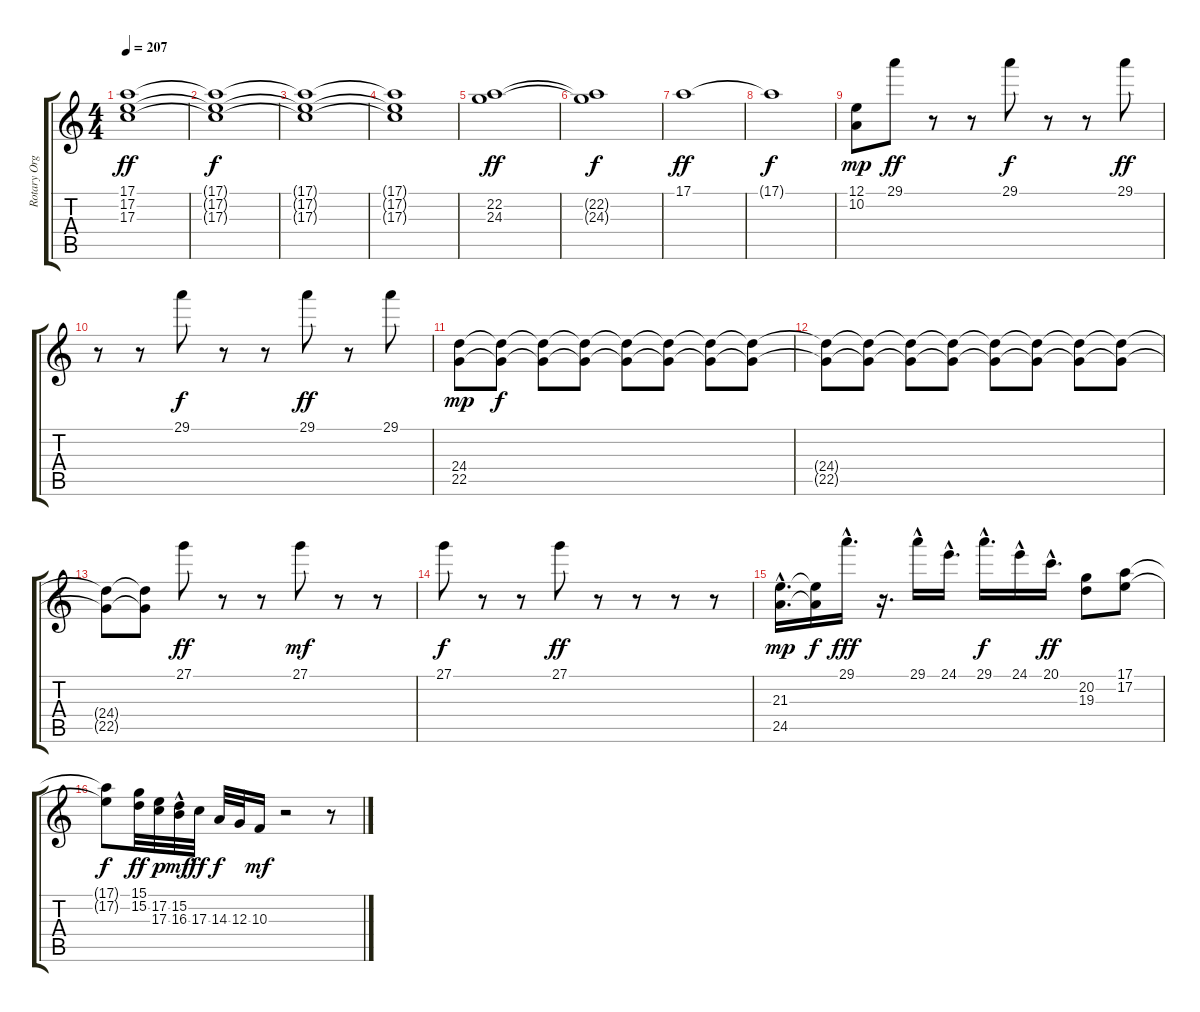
\track ("Rotary Organ" "Rotary Org") {instrument rockorgan}
\staff {score tabs}
\tuning (E4 B3 G3 D3 A2 E2) {hide}
\ts (4 4)
\tempo 207
\clef g2
\ks c
(17.1 17.2 17.3).1{dy ff} |
(17.1{t} 17.2{t} 17.3{t}).1{dy f} |
(17.1{t} 17.2{t} 17.3{t}).1 |
(17.1{t} 17.2{t} 17.3{t}).1 |
(22.2 24.3).1{dy ff} |
(22.2{t} 24.3{t}).1{dy f} |
17.1.1{dy ff} |
17.1{t}.1{dy f} |
(12.1 10.2).8{dy mp} 29.1.8{dy ff} r.8 r.8 29.1.8{dy f} r.8 r.8 29.1.8{dy ff} |
r.8 r.8 29.1.8{dy f} r.8 r.8 29.1.8{dy ff} r.8 29.1.8 |
(24.4 22.5).8{dy mp} (24.4{t} 22.5{t}).8{dy f} (24.4{t} 22.5{t}).8 (24.4{t} 22.5{t}).8 (24.4{t} 22.5{t}).8 (24.4{t} 22.5{t}).8 (24.4{t} 22.5{t}).8 (24.4{t} 22.5{t}).8 |
(24.4{t} 22.5{t}).8 (24.4{t} 22.5{t}).8 (24.4{t} 22.5{t}).8 (24.4{t} 22.5{t}).8 (24.4{t} 22.5{t}).8 (24.4{t} 22.5{t}).8 (24.4{t} 22.5{t}).8 (24.4{t} 22.5{t}).8 |
(24.4{t} 22.5{t}).8 (24.4{t} 22.5{t}).8 27.1.8{dy ff} r.8 r.8 27.1.8{dy mf} r.8 r.8 |
27.1.8{dy f} r.8 r.8 27.1.8{dy ff} r.8 r.8 r.8 r.8 |
(21.3{hac} 24.5{hac}).16{d dy mp} (21.3{t} 24.5{t}).16{dy f} 29.1{hac}.16{d dy fff} r.16{d} 29.1{hac}.16 24.1{hac}.16{d} 29.1{hac}.16{d dy f} 24.1{hac}.16 20.1{hac}.16{d dy ff} (20.2 19.3).8 (17.1 17.2).8 |
(17.1{t} 17.2{t}).8{dy f} (15.1 15.2).32{dy ff} (17.2 17.3).32{dy p} (15.2 16.3{hac}).32{dy mf} 17.3.32{dy ff} 14.3.32{dy f} 12.3.32 10.3.16{dy mf} r.2 r.8
